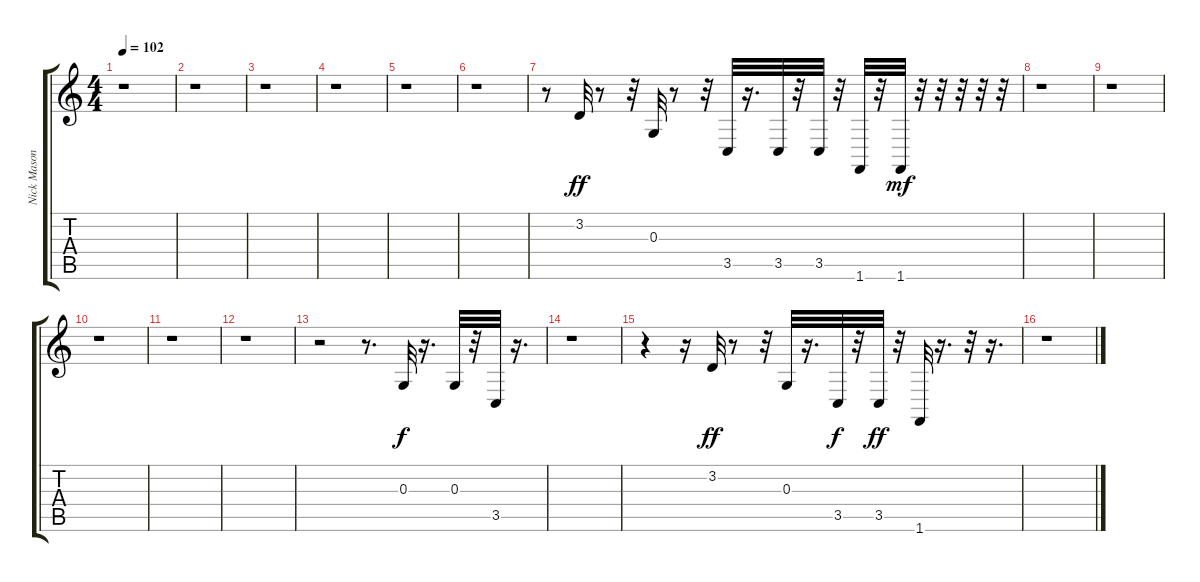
\track ("Nick Mason / Gary Wallis" "Nick Mason") {instrument melodictom}
\staff {score tabs}
\tuning (E4 B3 G3 D3 A2 E2) {hide}
\ts (4 4)
\tempo 102
\clef g2
\ks c
r.1{dy mf} |
r.1 |
r.1 |
r.1 |
r.1 |
r.1 |
r.8 3.2.32{dy ff} r.8 r.32 0.3.32 r.8 r.32 3.5.32 r.16{d} 3.5.32 r.32 3.5.32 r.32 1.6.32 r.32 1.6.32{dy mf} r.32 r.32 r.32 r.32 r.32 |
r.1 |
r.1 |
r.1 |
r.1 |
r.1 |
r.2 r.8{d} 0.3.32{dy f} r.16{d} 0.3.32 r.32 3.5.32 r.16{d} |
r.1 |
r.4 r.16 3.2.32{dy ff} r.8 r.32 0.3.32 r.16{d} 3.5.32{dy f} r.32 3.5.32{dy ff} r.32 1.6.32 r.16{d} r.32 r.16{d} |
r.1
